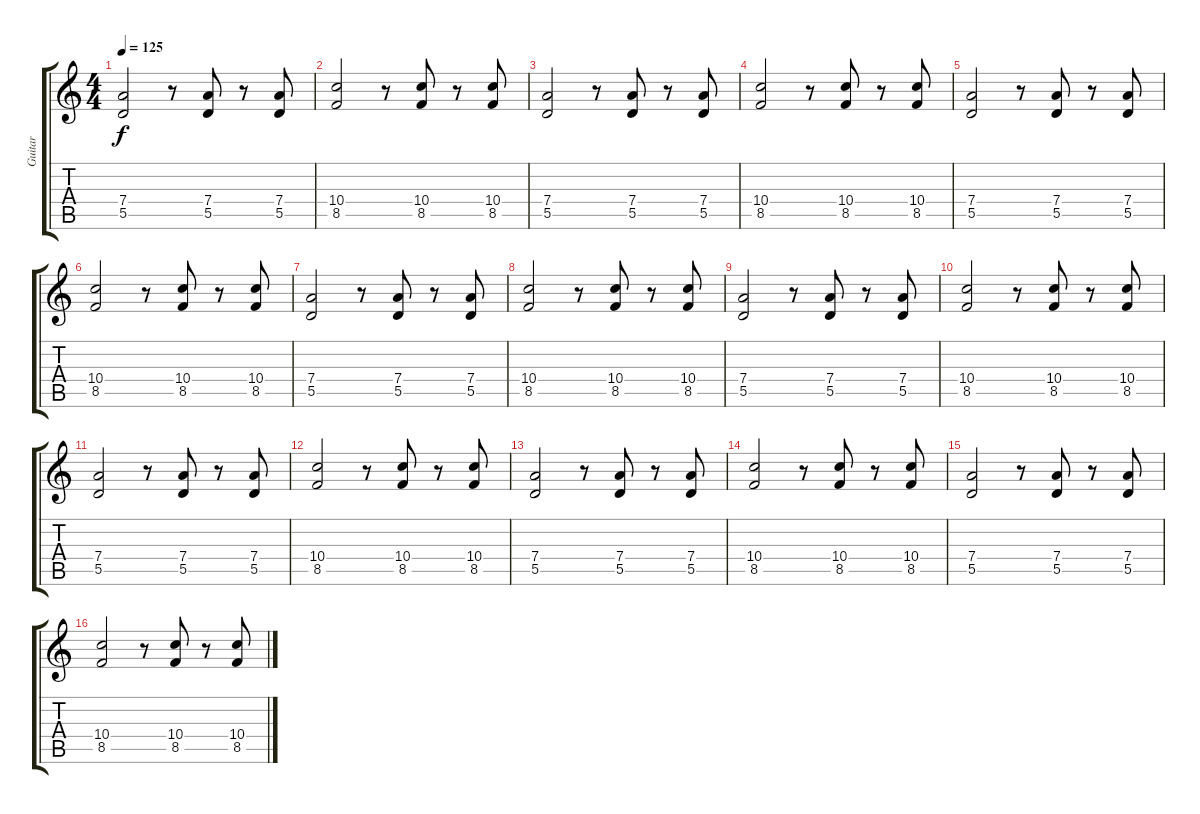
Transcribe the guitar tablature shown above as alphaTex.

\track ("Guitar" "Guitar") {instrument distortionguitar}
\staff {score tabs}
\tuning (E4 B3 G3 D3 A2 E2) {hide}
\ts (4 4)
\tempo 125
\clef g2
\ks c
(7.4 5.5).2{dy f} r.8 (7.4 5.5).8 r.8 (7.4 5.5).8 |
(10.4 8.5).2 r.8 (10.4 8.5).8 r.8 (10.4 8.5).8 |
(7.4 5.5).2 r.8 (7.4 5.5).8 r.8 (7.4 5.5).8 |
(10.4 8.5).2 r.8 (10.4 8.5).8 r.8 (10.4 8.5).8 |
(7.4 5.5).2 r.8 (7.4 5.5).8 r.8 (7.4 5.5).8 |
(10.4 8.5).2 r.8 (10.4 8.5).8 r.8 (10.4 8.5).8 |
(7.4 5.5).2 r.8 (7.4 5.5).8 r.8 (7.4 5.5).8 |
(10.4 8.5).2 r.8 (10.4 8.5).8 r.8 (10.4 8.5).8 |
(7.4 5.5).2 r.8 (7.4 5.5).8 r.8 (7.4 5.5).8 |
(10.4 8.5).2 r.8 (10.4 8.5).8 r.8 (10.4 8.5).8 |
(7.4 5.5).2 r.8 (7.4 5.5).8 r.8 (7.4 5.5).8 |
(10.4 8.5).2 r.8 (10.4 8.5).8 r.8 (10.4 8.5).8 |
(7.4 5.5).2 r.8 (7.4 5.5).8 r.8 (7.4 5.5).8 |
(10.4 8.5).2 r.8 (10.4 8.5).8 r.8 (10.4 8.5).8 |
(7.4 5.5).2 r.8 (7.4 5.5).8 r.8 (7.4 5.5).8 |
(10.4 8.5).2 r.8 (10.4 8.5).8 r.8 (10.4 8.5).8
